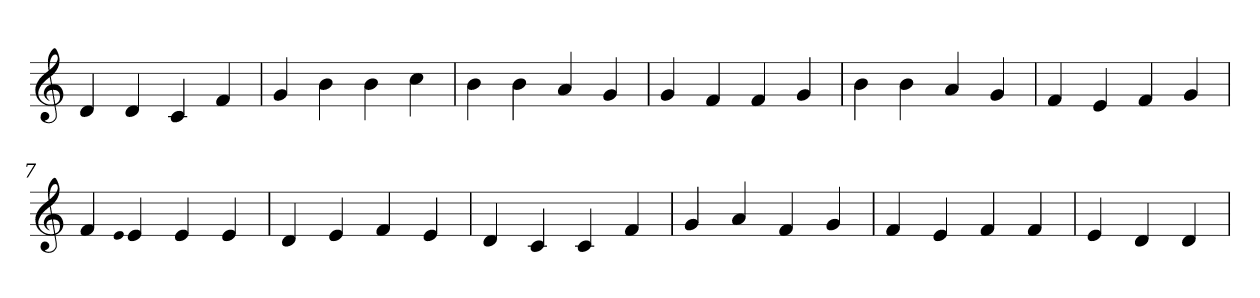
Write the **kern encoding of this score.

**kern
*part1
*staff1
*clefG2
=1
4d
4d
4c
4f
=2
4g
4b
4b
4cc
=3
4b
4b
4a
4g
=4
4g
4f
4f
4g
=5
4b
4b
4a
4g
=6
4f
4e
4f
4g
=7
4f
qqe
4e
4e
4e
=8
4d
4e
4f
4e
=9
4d
4c
4c
4f
=10
4g
4a
4f
4g
=11
4f
4e
4f
4f
=12
4e
4d
4d
=
*-
